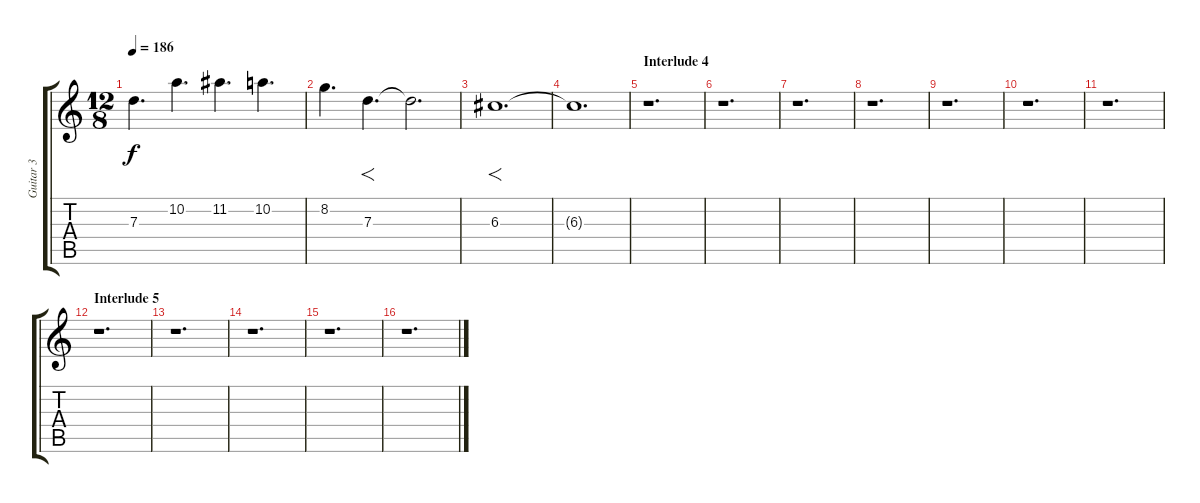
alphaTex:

\track ("Guitar 3" "Guitar 3") {instrument distortionguitar}
\staff {score tabs}
\tuning (E4 B3 G3 D3 A2 E2) {hide}
\ts (12 8)
\tempo 186
\clef g2
\ks c
7.3.4{d dy f} 10.2.4{d} 11.2.4{d} 10.2.4{d} |
8.2.4{d} 7.3.4{f d} 7.3{t}.2{d} |
6.3.1{f d} |
6.3{t}.1{d} |
\section ("" "Interlude 4")
r.1{d} |
r.1{d} |
r.1{d} |
r.1{d} |
r.1{d} |
r.1{d} |
r.1{d} |
\section ("" "Interlude 5")
r.1{d} |
r.1{d} |
r.1{d} |
r.1{d} |
r.1{d}
